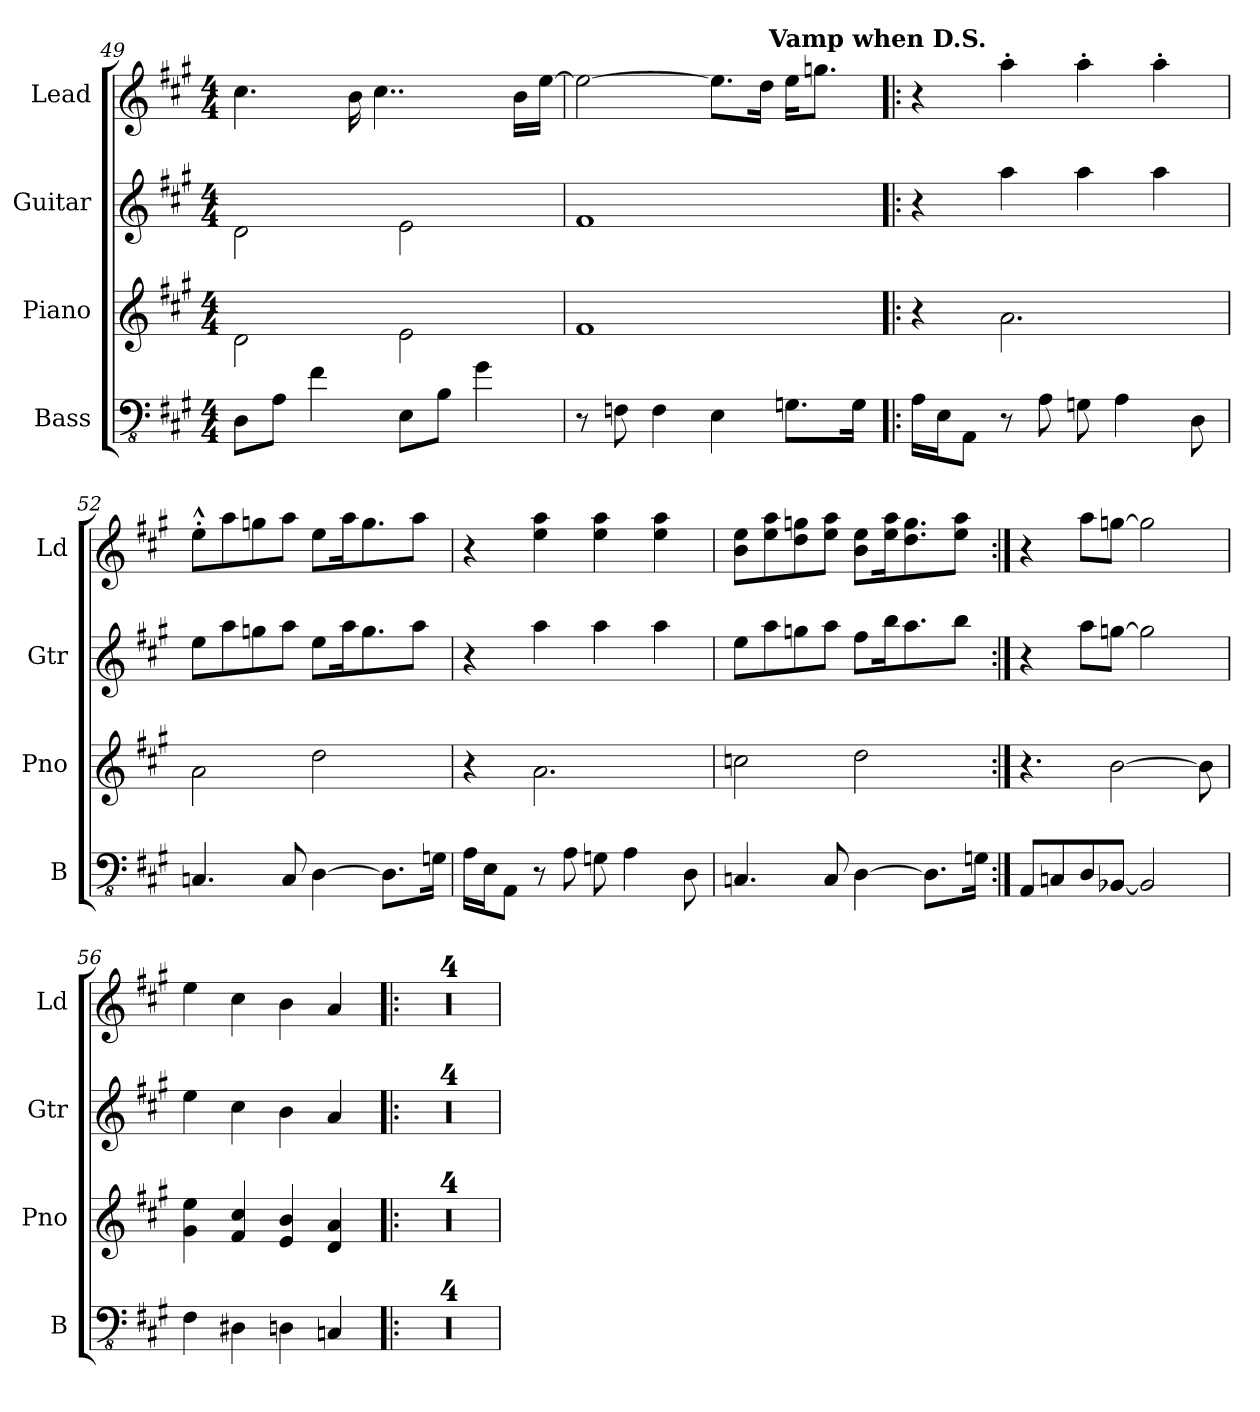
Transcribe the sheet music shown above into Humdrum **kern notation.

**kern	**kern	**kern	**kern
*part4	*part3	*part2	*part1
*staff4	*staff3	*staff2	*staff1
*I"Bass	*I"Piano	*I"Guitar	*I"Lead
*I'B	*I'Pno	*I'Gtr	*I'Ld
*clefFv4	*clefG2	*clefG2	*clefG2
*k[f#c#g#]	*k[f#c#g#]	*k[f#c#g#]	*k[f#c#g#]
*A:	*A:	*A:	*A:
*M4/4	*M4/4	*M4/4	*M4/4
=49	=49	=49	=49
8DD\L	2d\	2d\	4.cc#\
8AA\J	.	.	.
4F#\	.	.	.
.	.	.	16b\
.	.	.	4..cc#\
8EE\L	2e\	2e\	.
8BB\J	.	.	.
4G#\	.	.	.
.	.	.	16b\LL
.	.	.	[16ee\JJ
=50	=50	=50	=50
8r	1f#	1f#	2ee\_
8FFn\	.	.	.
4FF\	.	.	.
4EE\	.	.	8.ee\L]
.	.	.	16dd\Jk
8.GGn\L	.	.	16ee\KL
.	.	.	8.ggn\J
16GG\Jk	.	.	.
!!LO:PB:g=z
!!LO:REH:place=s1:a:enc=none:fs=15.4:t=Vamp when D.S.
=51!|:	=51!|:	=51!|:	=51!|:
16AA\LL	4r	4r	4r
16EE\J	.	.	.
8AAA\J	.	.	.
8r	2.a\	4aa\	4aa'>\
8AA\	.	.	.
8GGn\	.	4aa\	4aa'>\
4AA\	.	.	.
.	.	4aa\	4aa'>\
8DD\	.	.	.
=52	=52	=52	=52
4.CCn/	2a\	8ee\L	8ee'>^^>'>\L
.	.	8aa\	8aa\
.	.	8ggn\	8ggn\
8CC/	.	8aa\J	8aa\J
[4DD\	2dd\	8ee\L	8ee\L
.	.	16aa\k	16aa\k
.	.	8.gg\	8.gg\
8.DD\L]	.	.	.
.	.	8aa\J	8aa\J
16GGn\Jk	.	.	.
=53	=53	=53	=53
16AA\LL	4r	4r	4r
16EE\J	.	.	.
8AAA\J	.	.	.
8r	2.a\	4aa\	4ee\ 4aa\
8AA\	.	.	.
8GGn\	.	4aa\	4ee\ 4aa\
4AA\	.	.	.
.	.	4aa\	4ee\ 4aa\
8DD\	.	.	.
=54	=54	=54	=54
4.CCn/	2ccn\	8ee\L	8b\ 8ee\L
.	.	8aa\	8ee\ 8aa\
.	.	8ggn\	8dd\ 8ggn\
8CC/	.	8aa\J	8ee\ 8aa\J
[4DD\	2dd\	8ff#\L	8b\ 8ee\L
.	.	16bb\k	16ee\ 16aa\k
.	.	8.aa\	8.dd\ 8.gg\
8.DD\L]	.	.	.
.	.	8bb\J	8ee\ 8aa\J
16GGn\Jk	.	.	.
!!LO:LB:g=z
=55:|!	=55:|!	=55:|!	=55:|!
8AAA/L	4.r	4r	4r
8CCn/	.	.	.
8DD/	.	8aa\L	8aa\L
[8BBB-X/J	[2b\	[8ggn\J	[8ggn\J
2BBB-/]	.	2gg\]	2gg\]
.	8b\]	.	.
=56	=56	=56	=56
4FF#\	4g#\ 4ee\	4ee\	4ee\
4DD#X\	4f#/ 4cc#/	4cc#\	4cc#\
4DDn\	4e/ 4b/	4b\	4b\
4CCn/	4d/ 4a/	4a/	4a/
=57!|:	=57!|:	=57!|:	=57!|:
1r	1r	1r	1r
=58	=58	=58	=58
1r	1r	1r	1r
=59	=59	=59	=59
1r	1r	1r	1r
=60	=60	=60	=60
1r	1r	1r	1r
=	=	=	=
*-	*-	*-	*-
